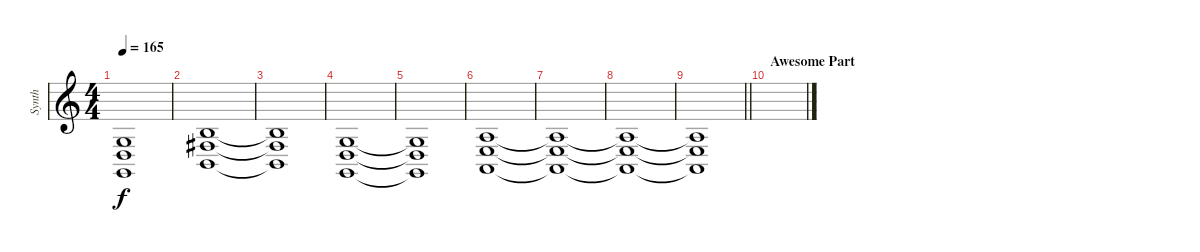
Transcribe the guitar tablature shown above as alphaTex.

\track ("Synth" "Synth") {instrument lead2sawtooth}
\staff {score}
\tuning (Db4 Ab3 E3 B2 Gb2 B1) {hide}
\ts (4 4)
\tempo 165
\clef g2
\ks c
(8.4 8.5 8.6).1{dy f} |
(12.4 12.5 12.6).1 |
(12.4{t} 12.5{t} 12.6{t}).1 |
(8.4 8.5 8.6).1 |
(8.4{t} 8.5{t} 8.6{t}).1 |
(10.4 10.5 10.6).1 |
(10.4{t} 10.5{t} 10.6{t}).1 |
(10.4{t} 10.5{t} 10.6{t}).1{volume 9} |
\barLineRight lightlight
(10.4{t} 10.5{t} 10.6{t}).1 |
\section ("" "Awesome Part")
